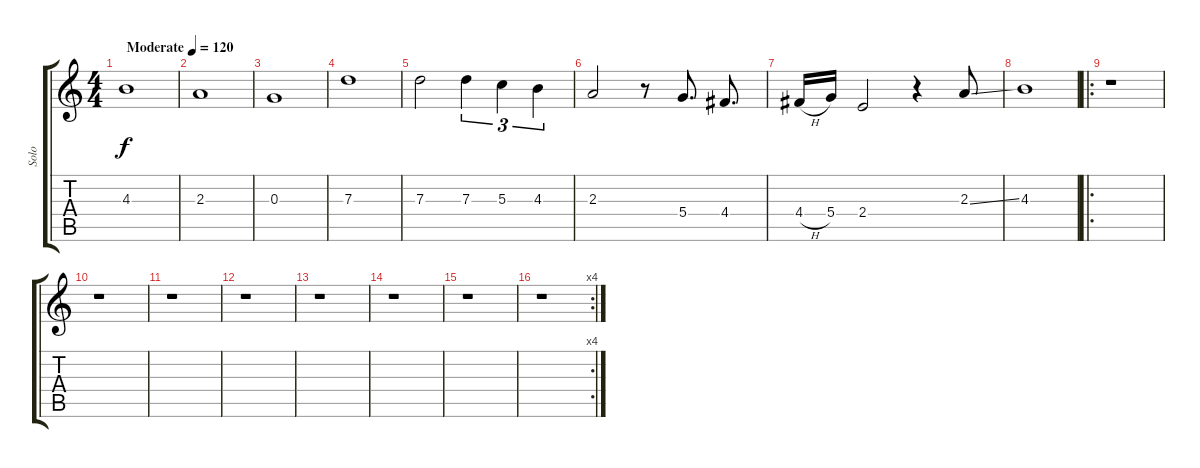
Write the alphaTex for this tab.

\track ("Solo" "Solo") {instrument distortionguitar}
\staff {score tabs}
\tuning (E4 B3 G3 D3 A2 E2) {hide}
\ts (4 4)
\tempo (120 "Moderate")
\clef g2
\ks c
4.3.1{dy f instrument distortionguitar} |
2.3.1 |
0.3.1 |
7.3.1 |
7.3.2 7.3.4{tu (3 2)} 5.3.4{tu (3 2)} 4.3.4{tu (3 2)} |
2.3.2 r.8 5.4.8{d} 4.4.8{d} |
4.4{h}.16 5.4.16 2.4.2 r.4 2.3{ss}.8 |
4.3.1 |
\ro
r.1 |
r.1 |
r.1 |
r.1 |
r.1 |
r.1 |
r.1 |
\rc 4
r.1
